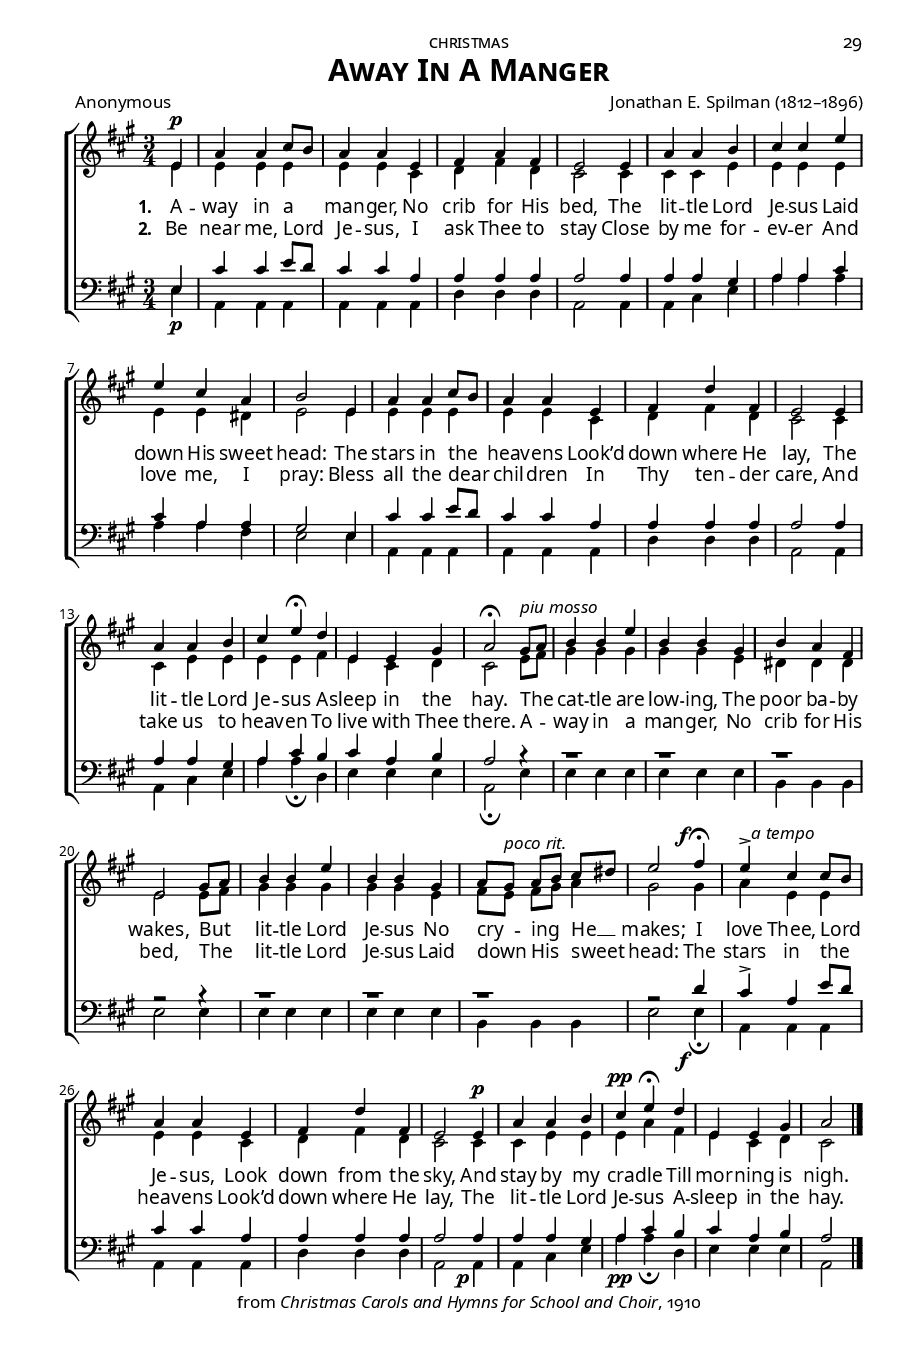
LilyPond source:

\version "2.14.2"
\include "util.ly"
\header {
  title = \markup{\override #'(font-name . "Garamond Premier Pro Semibold"){ \abs-fontsize #15 \smallCapsOldStyle"Away In A Manger"}}
  poet = \markup\oldStyleNum"Anonymous"
  composer = \markup\oldStyleNum"Jonathan E. Spilman (1812–1896)"
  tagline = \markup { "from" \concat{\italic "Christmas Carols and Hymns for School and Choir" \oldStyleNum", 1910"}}
}
\paper {
  paper-height = 9\in
  paper-width = 6\in
  indent = 0\in
  %system-system-spacing = #'((basic-distance . 10) (padding . 0))
  system-system-spacing =
    #'((basic-distance . 0)
       (minimum-distance . 0)
       (padding . -5)
       (stretchability . 100))
  ragged-last-bottom = ##f
  ragged-bottom = ##f
  two-sided = ##t
  inner-margin = 0.5\in
  outer-margin = 0.25\in
  top-margin = 0.25\in
  bottom-margin = 0.25\in
  first-page-number = #029
  print-first-page-number = ##t
  headerLine = \markup{\override #'(font-name . "Garamond Premier Pro") \smallCapsOldStyle"christmas"}
  oddHeaderMarkup = \markup\fill-line{
     \override #'(font-name . "Garamond Premier Pro")\abs-fontsize #8.5
     \combine 
        \fill-line{"" \on-the-fly #print-page-number-check-first
        \oldStylePageNum""
        }
        \fill-line{\headerLine}
  }
  evenHeaderMarkup = \markup {
     \override #'(font-name . "Garamond Premier Pro")\abs-fontsize #8.5
     \combine
        \on-the-fly #print-page-number-check-first
        \oldStylePageNum""
        \fill-line{\headerLine}
  }
}
#(set-global-staff-size 15) \paper{ #(define fonts (make-pango-font-tree "GoudyOlSt BT" "Garamond Premier Pro" "Garamond Premier Pro" (/ 15 20))) }
global = {
  \key a \major
  \time 3/4
  \autoBeamOff
  \override DynamicLineSpanner #'staff-padding = #0.0
  \override DynamicLineSpanner #'Y-extent = #'(-1 . 1)
}

sopMusic = \relative c' {
  \partial 4 e4^\p |
  a4 a cis8[ b] |
  a4 a e |
  fis a fis |
  e2 e4 |
  a a b |
  
  cis cis e |
  e cis a |
  b2 e,4 |
  a a cis8[ b] |
  a4 a e |
  fis d' fis, |
  
  e2 e4 |
  a a b |
  cis e\fermata d |
  e, e gis |
  a2\fermata gis8[^\markup\italic"piu mosso" a] |
  b4 b e |
  b b gis |
  
  b a fis |
  e2 gis8[ a] |
  b4 b e |
  b b gis |
  a8[ gis]^\markup\italic"poco rit." a[ b] cis[ dis] |
  << e2 {s4. s8^\f} >> fis4\fermata |
  << e4-> {s16 s8.^\markup\italic"a tempo"}>> cis4 cis8[ b] |
  
  a4 a e |
  fis d' fis, |
  e2 e4^\p |
  a a b |
  cis^\pp e\fermata d |
  e, e gis |
  \partial 2 a2 \bar "|."
}
sopWords = \lyricmode {
  
}

altoMusic = \relative c' {
  e4 |
  e e e |
  e e cis |
  d fis d |
  cis2 cis4 |
  cis cis e |
  
  e e e |
  e e dis |
  e2 e4 |
  e e e |
  e e cis |
  d fis d |
  
  cis2 cis4 |
  cis e e |
  e e fis |
  e cis d |
  cis2 e8[ fis] |
  gis4 gis gis |
  gis gis e |
  
  dis dis dis |
  e2 e8[ fis] |
  gis4 gis gis |
  gis gis e |
  fis8[ e] fis[ gis] a4 |
  gis2 gis4 |
  a e e |
  
  e e cis |
  d fis d |
  cis2 cis4 |
  cis e e |
  e a fis |
  e cis d |
  cis2 \bar "|."
}
altoWords = \lyricmode {
  \dropLyricsVII
  \set stanza = #"1. "
  A -- way in a man -- ger,
  No crib for His bed,
  The lit -- tle Lord Je -- sus
  Laid down His sweet head:
  The stars in the heav -- ens
  Look’d down where He lay,
  The lit -- tle Lord Je -- sus
  A -- sleep in the hay.
  
  The cat -- tle are low -- ing,
  The poor ba -- by wakes,
  But lit -- tle Lord Je -- sus
  No cry -- ing He __ makes;
  I love Thee, Lord Je -- sus,
  Look down from the sky,
  And stay by my cra -- dle
  Till mor -- ning is nigh.
}
altoWordsII = \lyricmode {
  \dropLyricsVII
  \set stanza = #"2. "
  Be near me, Lord Je -- sus,
  I ask Thee to stay
  Close by me for -- ev -- er
  And love me, I pray:
  Bless all the dear chil -- dren
  In Thy ten -- der care,
  And take us to heav -- en
  To live with Thee there.
  
  A -- way in a man -- ger,
  No crib for His bed,
  The lit -- tle Lord Je -- sus
  Laid down His sweet head:
  The stars in the heav -- ens
  Look’d down where He lay,
  The lit -- tle Lord Je -- sus
  A -- sleep in the hay.
}
altoWordsIII = \lyricmode {
}
altoWordsIV = \lyricmode {
}

tenorMusic = \relative c {
  e4_\p |
  cis' cis e8[ d] |
  cis4 cis a |
  a a a |
  a2 a4 |
  a a gis |
  
  a a cis |
  cis a a |
  gis2 e4 |
  cis' cis e8[ d] |
  cis4 cis a |
  a a a |
  
  a2 a4 |
  a a gis |
  a cis b |
  cis a b |
  a2 b4\rest |
  a1*3/4\rest |
  a1*3/4\rest |
  
  a1*3/4\rest |
  a2\rest b4\rest |
  a1*3/4\rest |
  a1*3/4\rest |
  a1*3/4\rest |
  << a2\rest {s4. s8_\f} >> d4 |
  cis-> a e'8[ d] |
  
  cis4 cis a |
  a a a |
  << a2 {s4. s8_\p} >> a4 |
  a a gis |
  a_\pp cis b |
  cis a b |
  a2 \bar "|."
}
tenorWords = \lyricmode {

}

bassMusic = \relative c {
  e4 |
  a, a a |
  a a a |
  d d d |
  a2 a4 |
  a cis e |
  
  a a a |
  a a fis |
  e2 e4 |
  a, a a |
  a a a |
  d d d |
  
  a2 a4 |
  a cis e |
  a a\fermata d, |
  e e e |
  a,2\fermata e'4 |
  e e e |
  e e e |
  
  b b b |
  e2 e4 |
  e e e |
  e e e |
  b b b |
  e2 e4\fermata |
  a,4 a a |
  
  a a a |
  d d d |
  a2 a4 |
  a cis e |
  a a\fermata d, |
  e e e |
  a,2 \bar "|."
}
bassWords = \lyricmode {

}

\score {
  <<
   \new ChoirStaff <<
%    \new Lyrics = sopranos \with { \override VerticalAxisGroup #'nonstaff-relatedstaff-spacing = #'((basic-distance . 1)) }
    \new Staff = women <<
      \new Voice = "sopranos" { \voiceOne << \global \sopMusic >> }
      \new Voice = "altos" { \voiceTwo << \global \altoMusic >> }
    >>
    \new Lyrics \with { alignAboveContext = #"women" } \lyricsto "sopranos" \sopWords
    \new Lyrics = "altosIV"  \with { alignBelowContext = #"women" } \lyricsto "sopranos" \altoWordsIV
    \new Lyrics = "altosIII"  \with { alignBelowContext = #"women" } \lyricsto "sopranos" \altoWordsIII
    \new Lyrics = "altosII"  \with { alignBelowContext = #"women" } \lyricsto "sopranos" \altoWordsII
    \new Lyrics = "altos"  \with { alignBelowContext = #"women" \override VerticalAxisGroup #'nonstaff-relatedstaff-spacing = #'((basic-distance . 1)) } \lyricsto "sopranos" \altoWords
   \new Staff = men <<
      \clef bass
      \new Voice = "tenors" { \voiceOne << \global \tenorMusic >> }
      \new Voice = "basses" { \voiceTwo << \global \bassMusic >> }
    >>
    \new Lyrics \with { alignAboveContext = #"men" \override VerticalAxisGroup #'nonstaff-relatedstaff-spacing = #'((basic-distance . 1)) } \lyricsto "tenors" \tenorWords
    \new Lyrics \with { alignBelowContext = #"men" \override VerticalAxisGroup #'nonstaff-relatedstaff-spacing = #'((basic-distance . 1)) } \lyricsto "basses" \bassWords
  >>
%    \new PianoStaff << \new Staff { \new Voice { \pianoRH } } \new Staff { \clef "bass" \pianoLH } >>
  >>
  \layout {
    \context {
      \Score
      \override SpacingSpanner #'base-shortest-duration = #(ly:make-moment 1 2)
      \override SpacingSpanner #'common-shortest-duration = #(ly:make-moment 1 2)
    }
    \context {
      % Remove all empty staves
      % \Staff \RemoveEmptyStaves \override VerticalAxisGroup #'remove-first = ##t
    }
  }
}
